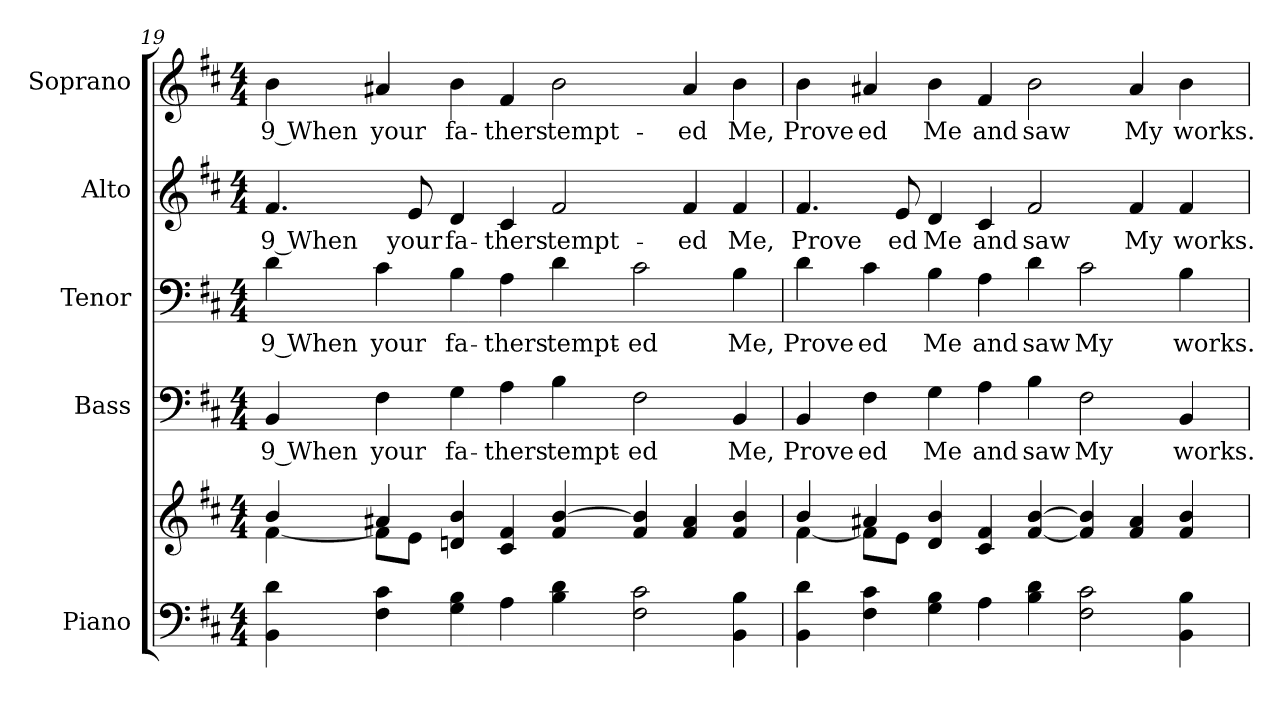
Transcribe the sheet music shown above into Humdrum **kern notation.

**kern	**kern	**kern	**text	**kern	**text	**kern	**text	**kern	**text
*part5	*part5	*part4	*part4	*part3	*part3	*part2	*part2	*part1	*part1
*staff6	*staff5	*staff4	*staff4	*staff3	*staff3	*staff2	*staff2	*staff1	*staff1
*I"Piano	*	*I"Bass	*	*I"Tenor	*	*I"Alto	*	*I"Soprano	*
*I'Pno.	*	*I'B.	*	*I'T.	*	*I'A.	*	*I'S.	*
!!LO:PB:g=z
*clefF4	*clefG2	*clefF4	*	*clefF4	*	*clefG2	*	*clefG2	*
*k[f#c#]	*k[f#c#]	*k[f#c#]	*	*k[f#c#]	*	*k[f#c#]	*	*k[f#c#]	*
*D:	*D:	*D:	*	*D:	*	*D:	*	*D:	*
*M4/4	*M4/4	*M4/4	*	*M4/4	*	*M4/4	*	*M4/4	*
=19	=19	=19	=19	=19	=19	=19	=19	=19	=19
*	*^	*	*	*	*	*	*	*	*
!	!	!	!	!LO:LY:b:color=#000000	!	!	!	!	!	!
!	!	!	!	!	!	!LO:LY:b:color=#000000	!	!	!	!
!	!	!	!	!	!	!	!	!LO:LY:b:color=#000000	!	!
!	!	!	!	!	!	!	!	!	!	!LO:LY:b:color=#000000
4BBi\ 4di	4bi/	[<4f#i\	4BBi/	9 When	4di\	9 When	4.f#i/	9 When	4bi\	9 When
!	!	!	!	!LO:LY:b:color=#000000	!	!	!	!	!	!
!	!	!	!	!	!	!LO:LY:b:color=#000000	!	!	!	!
!	!	!	!	!	!	!	!	!	!	!LO:LY:b:color=#000000
4F#i\ 4c#i	4a#Xi/	8f#i\L]	4F#i\	your	4c#i\	your	.	.	4a#Xi/	your
!	!	!	!	!	!	!	!	!LO:LY:b:color=#000000	!	!
.	.	8ei\J	.	.	.	.	8ei/	your	.	.
!	!	!	!	!LO:LY:b:color=#000000	!	!	!	!	!	!
!	!	!	!	!	!	!LO:LY:b:color=#000000	!	!	!	!
!	!	!	!	!	!	!	!	!LO:LY:b:color=#000000	!	!
!	!	!	!	!	!	!	!	!	!	!LO:LY:b:color=#000000
4Gi\ 4Bi	4dni/ 4bi	4ryy	4Gi\	fa-	4Bi\	fa-	4di/	fa-	4bi\	fa-
!	!	!	!	!LO:LY:b:color=#000000	!	!	!	!	!	!
!	!	!	!	!	!	!LO:LY:b:color=#000000	!	!	!	!
!	!	!	!	!	!	!	!	!LO:LY:b:color=#000000	!	!
!	!	!	!	!	!	!	!	!	!	!LO:LY:b:color=#000000
4Ai\	4c#i/ 4f#i	2ryy	4Ai\	-thers	4Ai\	-thers	4c#i/	-thers	4f#i/	-thers
!	!	!	!	!LO:LY:b:color=#000000	!	!	!	!	!	!
!	!	!	!	!	!	!LO:LY:b:color=#000000	!	!	!	!
!	!	!	!	!	!	!	!	!LO:LY:b:color=#000000	!	!
!	!	!	!	!	!	!	!	!	!	!LO:LY:b:color=#000000
4Bi\ 4di	4f#i/ [>4bi	.	4Bi\	tempt-	4di\	tempt-	2f#i/	tempt-	2bi\	tempt-
!	!	!	!	!LO:LY:b:color=#000000	!	!	!	!	!	!
!	!	!	!	!	!	!LO:LY:b:color=#000000	!	!	!	!
2F#i\ 2c#i	4f#i/ 4bi]	2ryy	2F#i\	-ed	2c#i\	-ed	.	.	.	.
!	!	!	!	!	!	!	!	!LO:LY:b:color=#000000	!	!
!	!	!	!	!	!	!	!	!	!	!LO:LY:b:color=#000000
.	4f#i/ 4a#i	.	.	.	.	.	4f#i/	-ed	4a#i/	-ed
!	!	!	!	!LO:LY:b:color=#000000	!	!	!	!	!	!
!	!	!	!	!	!	!LO:LY:b:color=#000000	!	!	!	!
!	!	!	!	!	!	!	!	!LO:LY:b:color=#000000	!	!
!	!	!	!	!	!	!	!	!	!	!LO:LY:b:color=#000000
4BBi\ 4Bi	4f#i/ 4bi	4ryy	4BBi/	Me,	4Bi\	Me,	4f#i/	Me,	4bi\	Me,
!!LO:PB:g=z
=20	=20	=20	=20	=20	=20	=20	=20	=20	=20	=20
!	!	!	!	!LO:LY:b:color=#000000	!	!	!	!	!	!
!	!	!	!	!	!	!LO:LY:b:color=#000000	!	!	!	!
!	!	!	!	!	!	!	!	!LO:LY:b:color=#000000	!	!
!	!	!	!	!	!	!	!	!	!	!LO:LY:b:color=#000000
4BBi\ 4di	4bi/	[<4f#i\	4BBi/	Prove	4di\	Prove	4.f#i/	Prove	4bi\	Prove
!	!	!	!	!LO:LY:b:color=#000000	!	!	!	!	!	!
!	!	!	!	!	!	!LO:LY:b:color=#000000	!	!	!	!
!	!	!	!	!	!	!	!	!	!	!LO:LY:b:color=#000000
4F#i\ 4c#i	4a#Xi/	8f#i\L]	4F#i\	ed	4c#i\	ed	.	.	4a#Xi/	ed
!	!	!	!	!	!	!	!	!LO:LY:b:color=#000000	!	!
.	.	8ei\J	.	.	.	.	8ei/	ed	.	.
!	!	!	!	!LO:LY:b:color=#000000	!	!	!	!	!	!
!	!	!	!	!	!	!LO:LY:b:color=#000000	!	!	!	!
!	!	!	!	!	!	!	!	!LO:LY:b:color=#000000	!	!
!	!	!	!	!	!	!	!	!	!	!LO:LY:b:color=#000000
4Gi\ 4Bi	4di/ 4bi	4ryy	4Gi\	Me	4Bi\	Me	4di/	Me	4bi\	Me
!	!	!	!	!LO:LY:b:color=#000000	!	!	!	!	!	!
!	!	!	!	!	!	!LO:LY:b:color=#000000	!	!	!	!
!	!	!	!	!	!	!	!	!LO:LY:b:color=#000000	!	!
!	!	!	!	!	!	!	!	!	!	!LO:LY:b:color=#000000
4Ai\	4c#i/ 4f#i	2ryy	4Ai\	and	4Ai\	and	4c#i/	and	4f#i/	and
!	!	!	!	!LO:LY:b:color=#000000	!	!	!	!	!	!
!	!	!	!	!	!	!LO:LY:b:color=#000000	!	!	!	!
!	!	!	!	!	!	!	!	!LO:LY:b:color=#000000	!	!
!	!	!	!	!	!	!	!	!	!	!LO:LY:b:color=#000000
4Bi\ 4di	[<4f#i/ [>4bi	.	4Bi\	saw	4di\	saw	2f#i/	saw	2bi\	saw
!	!	!	!	!LO:LY:b:color=#000000	!	!	!	!	!	!
!	!	!	!	!	!	!LO:LY:b:color=#000000	!	!	!	!
2F#i\ 2c#i	4f#i/] 4bi]	4ryy	2F#i\	My	2c#i\	My	.	.	.	.
!	!	!	!	!	!	!	!	!LO:LY:b:color=#000000	!	!
!	!	!	!	!	!	!	!	!	!	!LO:LY:b:color=#000000
.	4f#i/ 4a#i	2ryy	.	.	.	.	4f#i/	My	4a#i/	My
!	!	!	!	!LO:LY:b:color=#000000	!	!	!	!	!	!
!	!	!	!	!	!	!LO:LY:b:color=#000000	!	!	!	!
!	!	!	!	!	!	!	!	!LO:LY:b:color=#000000	!	!
!	!	!	!	!	!	!	!	!	!	!LO:LY:b:color=#000000
4BBi\ 4Bi	4f#i/ 4bi	.	4BBi/	works.	4Bi\	works.	4f#i/	works.	4bi\	works.
*	*v	*v	*	*	*	*	*	*	*	*
=	=	=	=	=	=	=	=	=	=
*-	*-	*-	*-	*-	*-	*-	*-	*-	*-
